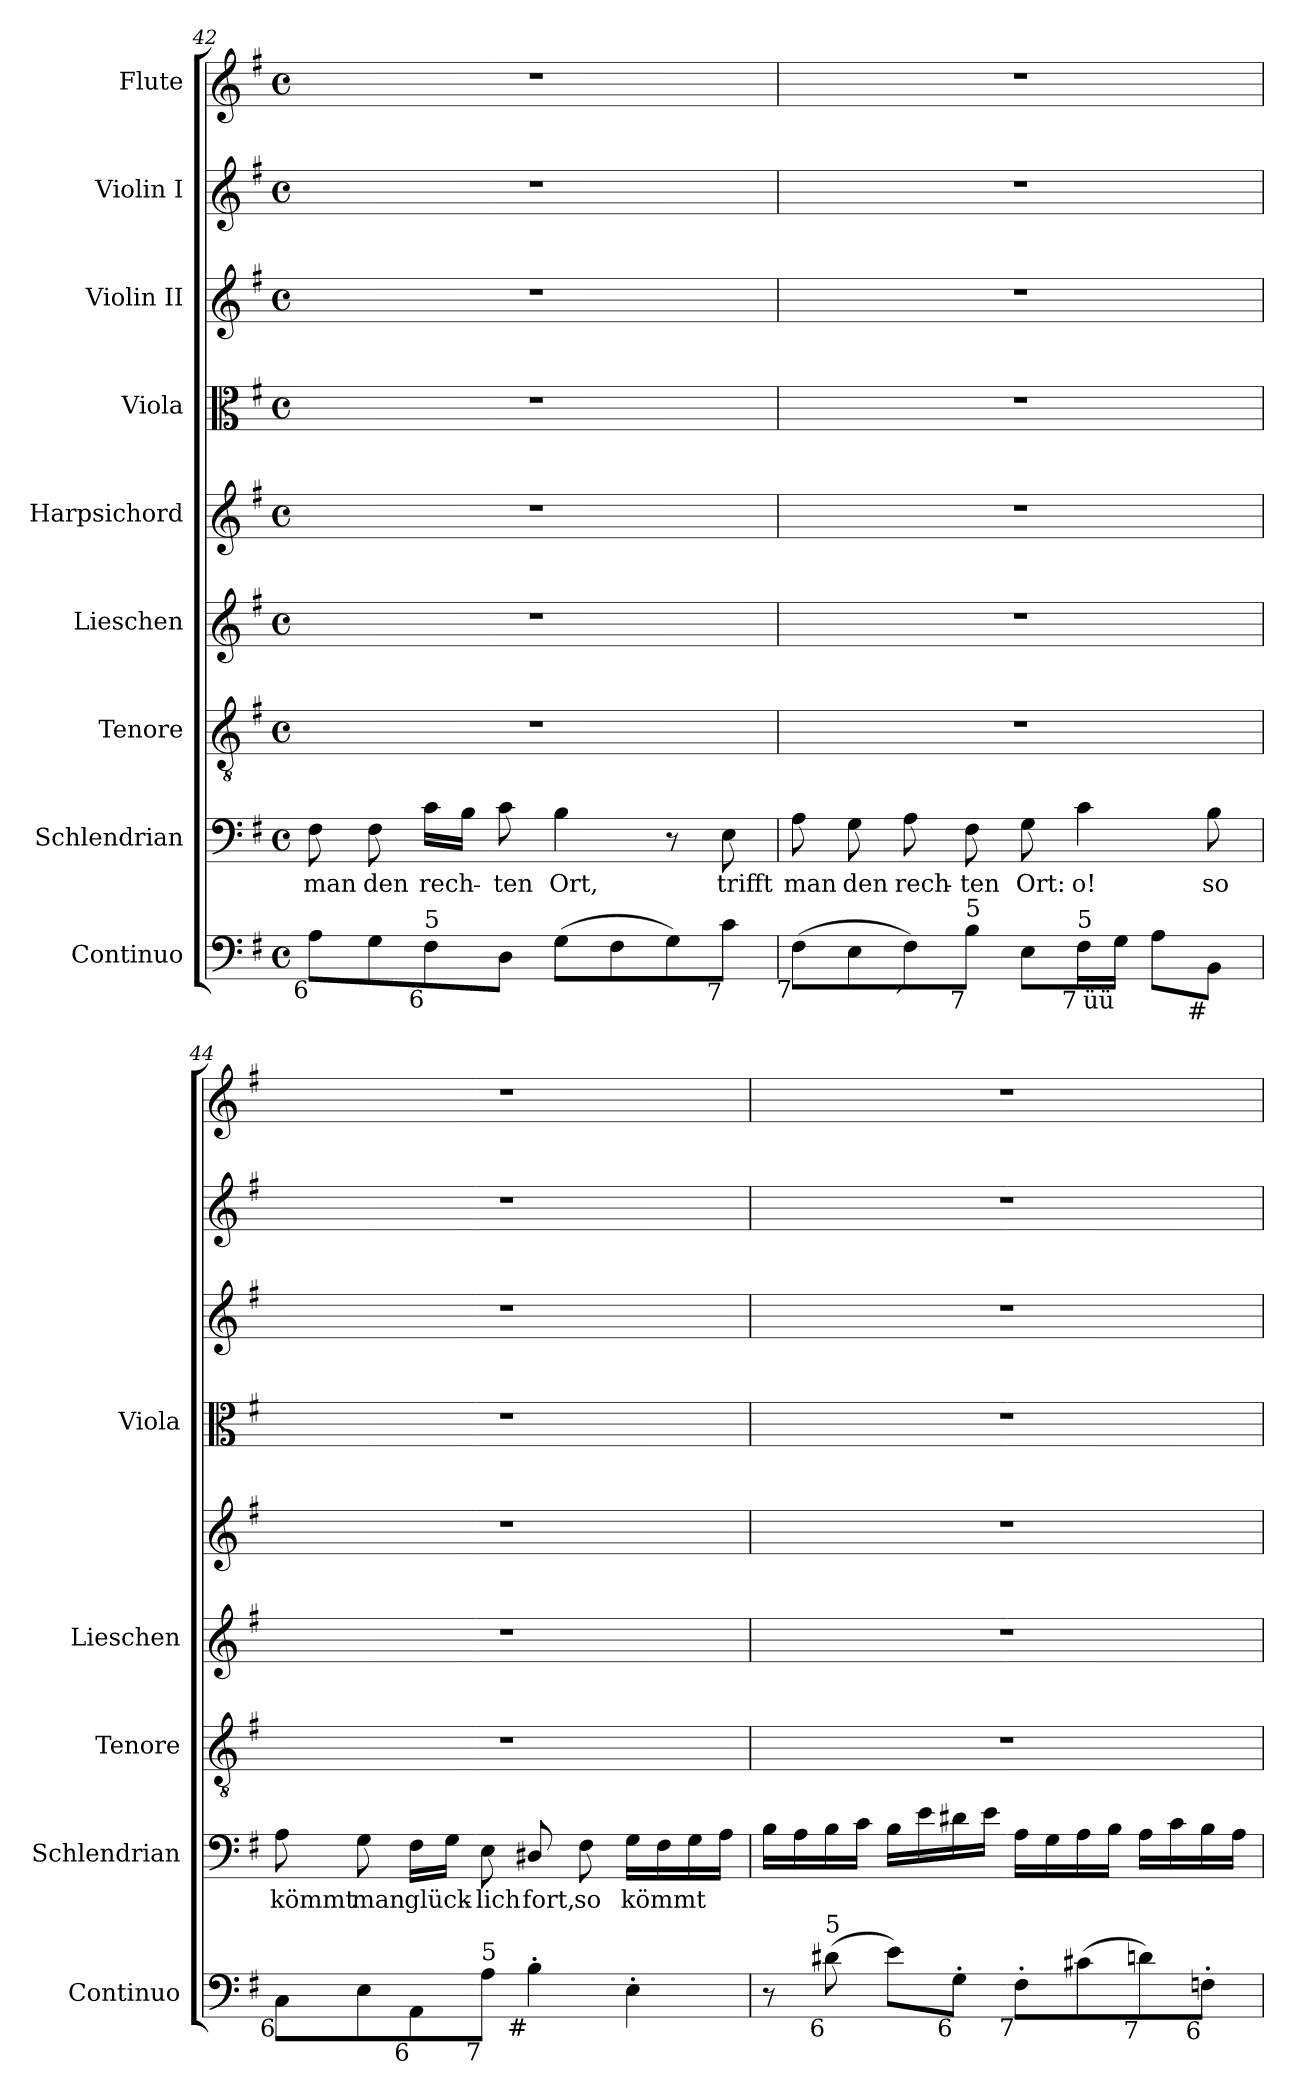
**kern	**kern	**text	**kern	**kern	**kern	**kern	**kern	**kern	**kern
*part9	*part8	*part8	*part7	*part6	*part5	*part4	*part3	*part2	*part1
*staff9	*staff8	*staff8	*staff7	*staff6	*staff5	*staff4	*staff3	*staff2	*staff1
*I"Continuo	*I"Schlendrian	*	*I"Tenore	*I"Lieschen	*I"Harpsichord	*I"Viola	*I"Violin II	*I"Violin I	*I"Flute
*I'Continuo	*I'Schlendrian	*	*I'Tenore	*I'Lieschen	*	*I'Viola	*	*	*
*clefF4	*clefF4	*	*clefGv2	*clefG2	*clefG2	*clefC3	*clefG2	*clefG2	*clefG2
*	*	*	*ITrd7c12	*	*	*	*	*	*
*k[f#]	*k[f#]	*	*k[f#]	*k[f#]	*k[f#]	*k[f#]	*k[f#]	*k[f#]	*k[f#]
*G:	*G:	*	*G:	*G:	*G:	*G:	*G:	*G:	*G:
*M4/4	*M4/4	*	*M4/4	*M4/4	*M4/4	*M4/4	*M4/4	*M4/4	*M4/4
*met(c)	*met(c)	*	*met(c)	*met(c)	*met(c)	*met(c)	*met(c)	*met(c)	*met(c)
=42	=42	=42	=42	=42	=42	=42	=42	=42	=42
!LO:TX:b:rj:t=6	!	!	!	!	!	!	!	!	!
!	!	!LO:LY:b:color=#000000	!	!	!	!	!	!	!
8Ai\L	8F#i\	man	1r	1r	1r	1r	1r	1r	1r
!	!	!LO:LY:b:color=#000000	!	!	!	!	!	!	!
8Gi\	8F#i\	den	.	.	.	.	.	.	.
!LO:TX:b:rj:t=6	!	!	!	!	!	!	!	!	!
!LO:TX:t=5	!	!	!	!	!	!	!	!	!
!	!	!LO:LY:b:color=#000000	!	!	!	!	!	!	!
8F#i\	16ci\LL	rech-	.	.	.	.	.	.	.
.	16Bi\JJ	.	.	.	.	.	.	.	.
!	!	!LO:LY:b:color=#000000	!	!	!	!	!	!	!
8Di\J	8ci\	-ten	.	.	.	.	.	.	.
!	!	!LO:LY:b:color=#000000	!	!	!	!	!	!	!
(8Gi\L	4Bi\	Ort,	.	.	.	.	.	.	.
8F#i\	.	.	.	.	.	.	.	.	.
8Gi\)	8r	.	.	.	.	.	.	.	.
!LO:TX:b:rj:t=7	!	!	!	!	!	!	!	!	!
!	!	!LO:LY:b:color=#000000	!	!	!	!	!	!	!
8ci\J	8Ei\	trifft	.	.	.	.	.	.	.
=43	=43	=43	=43	=43	=43	=43	=43	=43	=43
!LO:TX:b:rj:t=7	!	!	!	!	!	!	!	!	!
!	!	!LO:LY:b:color=#000000	!	!	!	!	!	!	!
(8F#i\L	8Ai\	man	1r	1r	1r	1r	1r	1r	1r
!	!	!LO:LY:b:color=#000000	!	!	!	!	!	!	!
8Ei\	8Gi\	den	.	.	.	.	.	.	.
!LO:TX:b:rj:t=´	!	!	!	!	!	!	!	!	!
!	!	!LO:LY:b:color=#000000	!	!	!	!	!	!	!
8F#i\)	8Ai\	rech-	.	.	.	.	.	.	.
!LO:TX:b:rj:t=7	!	!	!	!	!	!	!	!	!
!LO:TX:t=5	!	!	!	!	!	!	!	!	!
!	!	!LO:LY:b:color=#000000	!	!	!	!	!	!	!
8Bi\J	8F#i\	-ten	.	.	.	.	.	.	.
!	!	!LO:LY:b:color=#000000	!	!	!	!	!	!	!
8Ei\L	8Gi\	Ort:	.	.	.	.	.	.	.
!LO:TX:b:rj:t=7	!	!	!	!	!	!	!	!	!
!LO:TX:t=5	!	!	!	!	!	!	!	!	!
!	!	!LO:LY:b:color=#000000	!	!	!	!	!	!	!
16F#i\L	4ci\	o!	.	.	.	.	.	.	.
!LO:TX:b:rj:t=üü	!	!	!	!	!	!	!	!	!
16Gi\JJ	.	.	.	.	.	.	.	.	.
8Ai\L	.	.	.	.	.	.	.	.	.
!LO:TX:b:rj:t=#	!	!	!	!	!	!	!	!	!
!	!	!LO:LY:b:color=#000000	!	!	!	!	!	!	!
8BBi\J	8Bi\	so	.	.	.	.	.	.	.
!!LO:LB:g=z
=44	=44	=44	=44	=44	=44	=44	=44	=44	=44
!LO:TX:b:rj:t=6	!	!	!	!	!	!	!	!	!
!	!	!LO:LY:b:color=#000000	!	!	!	!	!	!	!
8Ci\L	8Ai\	kömmt	1r	1r	1r	1r	1r	1r	1r
!	!	!LO:LY:b:color=#000000	!	!	!	!	!	!	!
8Ei\	8Gi\	man	.	.	.	.	.	.	.
!LO:TX:b:rj:t=6	!	!	!	!	!	!	!	!	!
!	!	!LO:LY:b:color=#000000	!	!	!	!	!	!	!
8AAi\	16F#i\LL	glück-	.	.	.	.	.	.	.
.	16Gi\JJ	.	.	.	.	.	.	.	.
!LO:TX:b:rj:t=7	!	!	!	!	!	!	!	!	!
!LO:TX:t=5	!	!	!	!	!	!	!	!	!
!	!	!LO:LY:b:color=#000000	!	!	!	!	!	!	!
8Ai\J	8Ei\	-lich	.	.	.	.	.	.	.
!LO:TX:b:rj:t=#	!	!	!	!	!	!	!	!	!
!	!	!LO:LY:b:color=#000000	!	!	!	!	!	!	!
4B'i\	8D#Xi/	fort,	.	.	.	.	.	.	.
!	!	!LO:LY:b:color=#000000	!	!	!	!	!	!	!
.	8F#i\	so	.	.	.	.	.	.	.
!	!	!LO:LY:b:color=#000000	!	!	!	!	!	!	!
4E'i\	16Gi\LL	kömmt	.	.	.	.	.	.	.
.	16F#i\	.	.	.	.	.	.	.	.
.	16Gi\	.	.	.	.	.	.	.	.
.	16Ai\JJ	.	.	.	.	.	.	.	.
=45	=45	=45	=45	=45	=45	=45	=45	=45	=45
8r	16Bi\LL	.	1r	1r	1r	1r	1r	1r	1r
.	16Ai\	.	.	.	.	.	.	.	.
!LO:TX:b:rj:t=6	!	!	!	!	!	!	!	!	!
!LO:TX:t=5	!	!	!	!	!	!	!	!	!
(8d#Xi\	16Bi\	.	.	.	.	.	.	.	.
.	16ci\JJ	.	.	.	.	.	.	.	.
8ei\L)	16Bi\LL	.	.	.	.	.	.	.	.
.	16ei\	.	.	.	.	.	.	.	.
!LO:TX:b:rj:t=6	!	!	!	!	!	!	!	!	!
8G'i\J	16d#Xi\	.	.	.	.	.	.	.	.
.	16ei\JJ	.	.	.	.	.	.	.	.
!LO:TX:b:rj:t=7	!	!	!	!	!	!	!	!	!
8F#'i\L	16Ai\LL	.	.	.	.	.	.	.	.
.	16Gi\	.	.	.	.	.	.	.	.
(8c#Xi\	16Ai\	.	.	.	.	.	.	.	.
.	16Bi\JJ	.	.	.	.	.	.	.	.
!LO:TX:b:rj:t=7	!	!	!	!	!	!	!	!	!
8dni\)	16Ai\LL	.	.	.	.	.	.	.	.
.	16ci\	.	.	.	.	.	.	.	.
!LO:TX:b:rj:t=6	!	!	!	!	!	!	!	!	!
8Fn'i\J	16Bi\	.	.	.	.	.	.	.	.
.	16Ai\JJ	.	.	.	.	.	.	.	.
=	=	=	=	=	=	=	=	=	=
*-	*-	*-	*-	*-	*-	*-	*-	*-	*-
